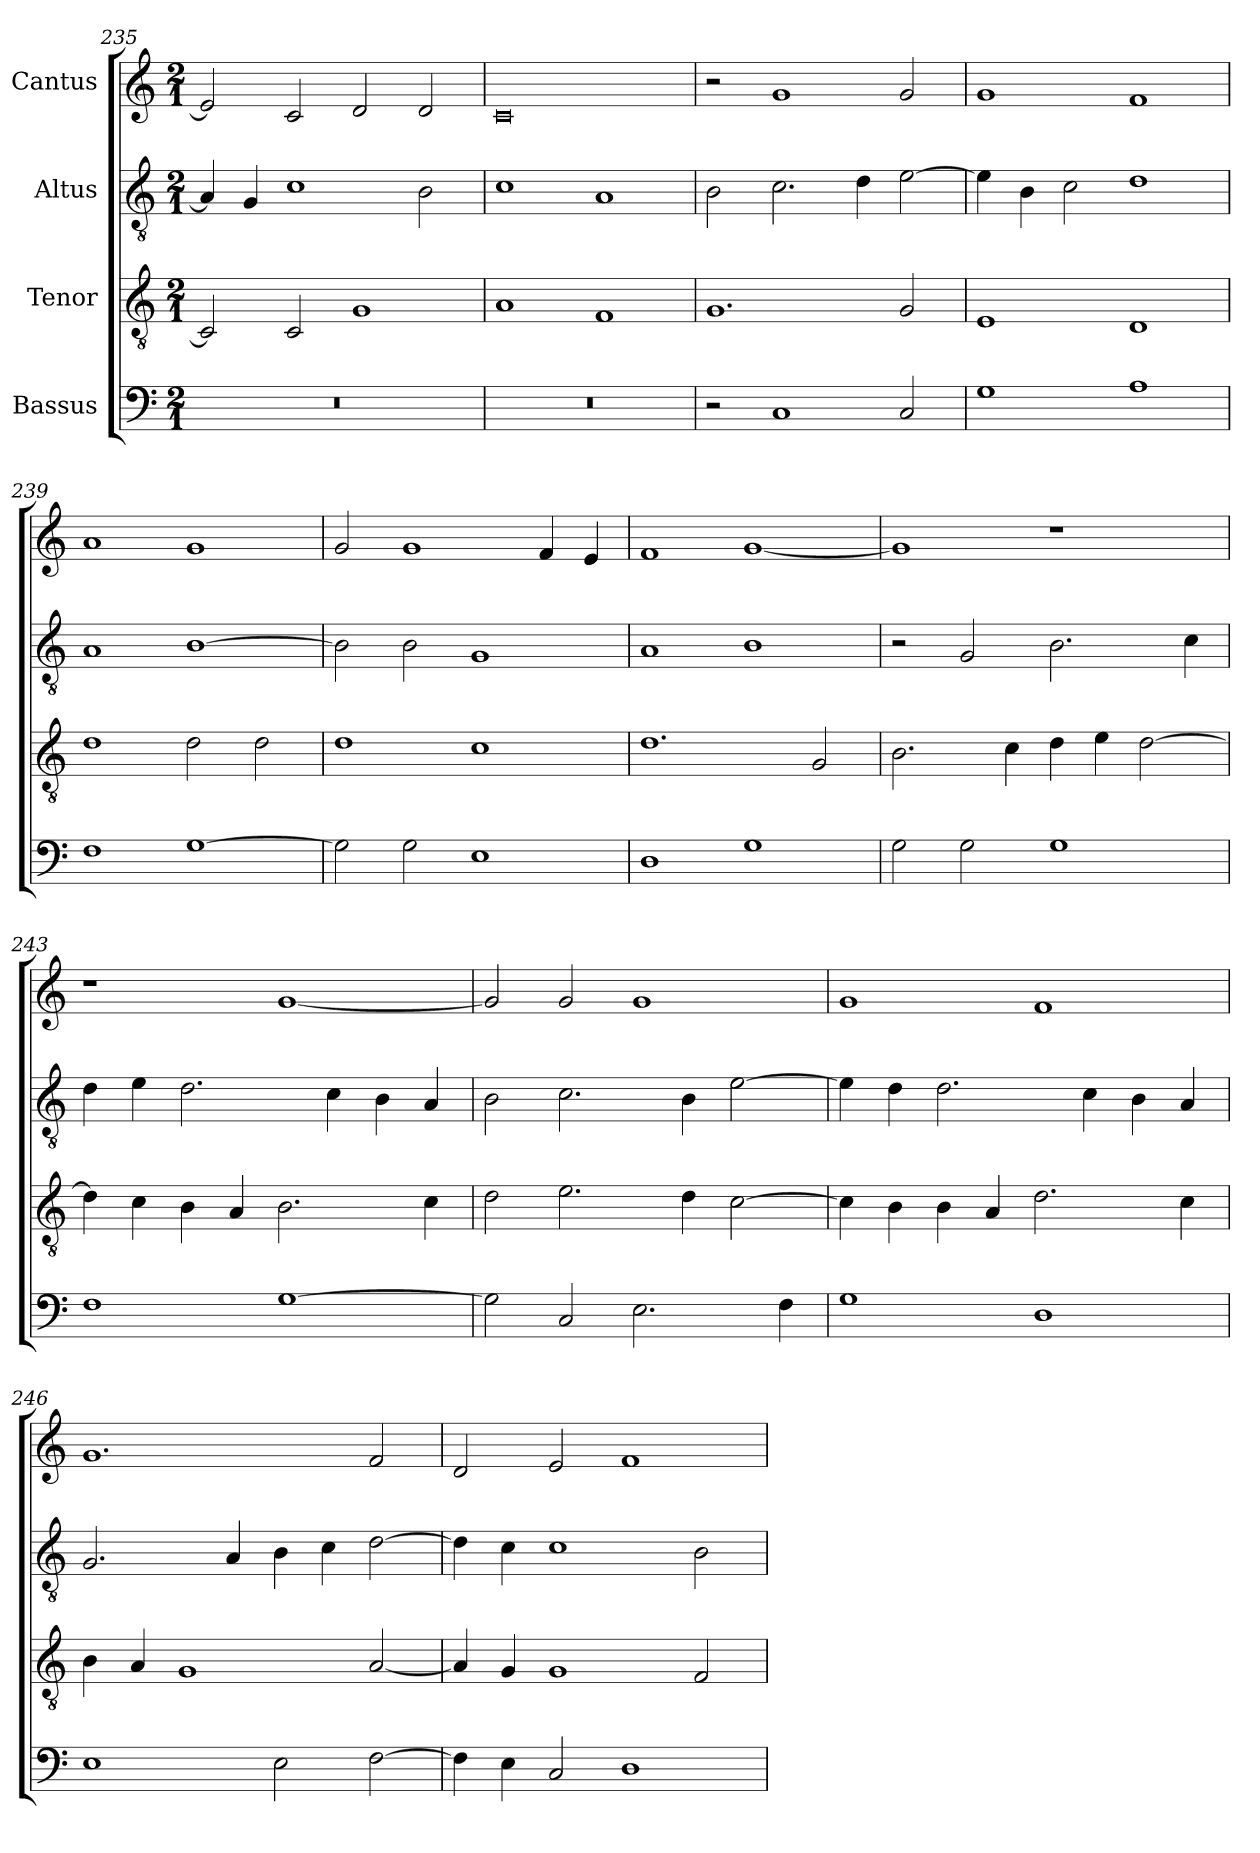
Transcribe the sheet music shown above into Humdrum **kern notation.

**kern	**kern	**kern	**kern
*part4	*part3	*part2	*part1
*staff4	*staff3	*staff2	*staff1
*I"Bassus	*I"Tenor	*I"Altus	*I"Cantus
*clefF4	*clefGv2	*clefGv2	*clefG2
*	*ITrd7c12	*ITrd7c12	*
*k[]	*k[]	*k[]	*k[]
*C:	*C:	*C:	*C:
*M2/1	*M2/1	*M2/1	*M2/1
=235	=235	=235	=235
!LO:N:vis=1	!	!	!
0r	2CCi/]	4AAi/]	2ei/]
.	.	4GGi/	.
.	2CCi/	1Ci	2ci/
.	1GGi	.	2di/
.	.	2BBi\	2di/
=236	=236	=236	=236
!LO:N:vis=1	!	!	!
0r	1AAi	1Ci	0ci
.	1FFi	1AAi	.
=237	=237	=237	=237
2r	1.GGi	2BBi\	2r
1Ci	.	2.Ci\	1gi
.	.	4Di\	.
2Ci/	2GGi/	[>2Ei\	2gi/
=238	=238	=238	=238
1Gi	1EEi	4Ei\]	1gi
.	.	4BBi\	.
.	.	2Ci\	.
1Ai	1DDi	1Di	1fi
=239	=239	=239	=239
1Fi	1Di	1AAi	1ai
[>1Gi	2Di\	[>1BBi	1gi
.	2Di\	.	.
!!LO:LB:g=z
=240	=240	=240	=240
2Gi\]	1Di	2BBi\]	2gi/
2Gi\	.	2BBi\	1gi
1Ei	1Ci	1GGi	.
.	.	.	4fi/
.	.	.	4ei/
=241	=241	=241	=241
1Di	1.Di	1AAi	1fi
1Gi	.	1BBi	[<1gi
.	2GGi/	.	.
=242	=242	=242	=242
2Gi\	2.BBi\	2r	1gi]
2Gi\	.	2GGi/	.
.	4Ci\	.	.
1Gi	4Di\	2.BBi\	1r
.	4Ei\	.	.
.	[>2Di\	.	.
.	.	4Ci\	.
=243	=243	=243	=243
1Fi	4Di\]	4Di\	1r
.	4Ci\	4Ei\	.
.	4BBi\	2.Di\	.
.	4AAi/	.	.
[>1Gi	2.BBi\	.	[<1gi
.	.	4Ci\	.
.	.	4BBi\	.
.	4Ci\	4AAi/	.
=244	=244	=244	=244
2Gi\]	2Di\	2BBi\	2gi/]
2Ci/	2.Ei\	2.Ci\	2gi/
2.Ei\	.	.	1gi
.	4Di\	4BBi\	.
.	[>2Ci\	[>2Ei\	.
4Fi\	.	.	.
!!LO:LB:g=z
=245	=245	=245	=245
1Gi	4Ci\]	4Ei\]	1gi
.	4BBi\	4Di\	.
.	4BBi\	2.Di\	.
.	4AAi/	.	.
1Di	2.Di\	.	1fi
.	.	4Ci\	.
.	.	4BBi\	.
.	4Ci\	4AAi/	.
=246	=246	=246	=246
1Ei	4BBi\	2.GGi/	1.gi
.	4AAi/	.	.
.	1GGi	.	.
.	.	4AAi/	.
2Ei\	.	4BBi\	.
.	.	4Ci\	.
[>2Fi\	[<2AAi/	[>2Di\	2fi/
=247	=247	=247	=247
4Fi\]	4AAi/]	4Di\]	2di/
4Ei\	4GGi/	4Ci\	.
2Ci/	1GGi	1Ci	2ei/
1Di	.	.	1fi
.	2FFi/	2BBi\	.
=	=	=	=
*-	*-	*-	*-
